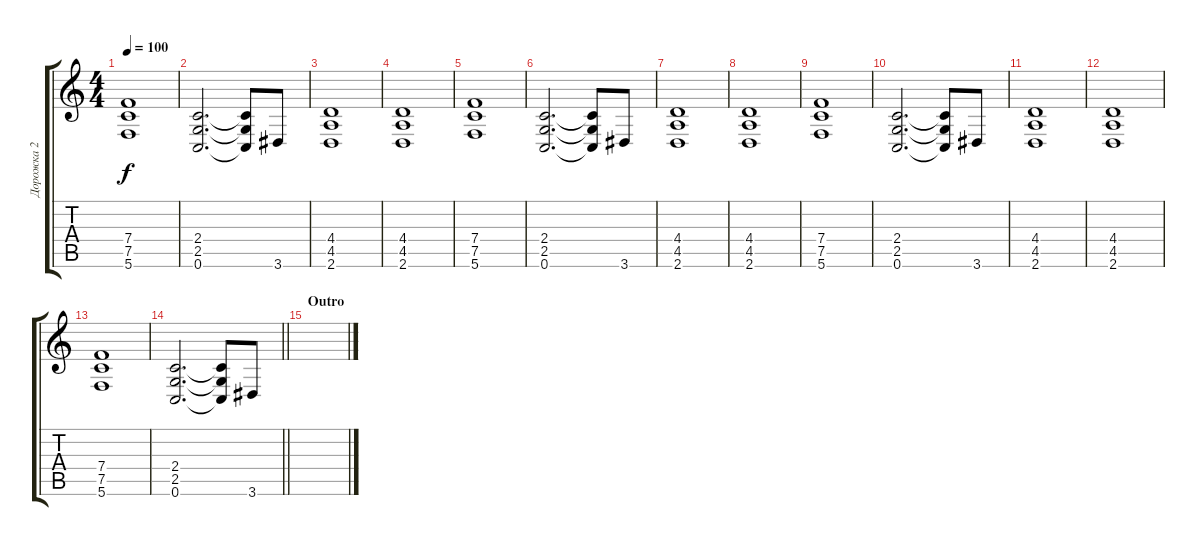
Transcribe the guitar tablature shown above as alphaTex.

\track ("Дорожка 2" "Дорожка 2") {instrument distortionguitar}
\staff {score tabs}
\tuning (C4 G3 Eb3 Bb2 F2 C2) {hide}
\ts (4 4)
\tempo 100
\clef g2
\ks c
(7.4 7.5 5.6).1{dy f} |
(2.4 2.5 0.6).2{d} (2.4{t} 2.5{t} 0.6{t}).8 3.6.8 |
(4.4 4.5 2.6).1{instrument distortionguitar} |
(4.4 4.5 2.6).1 |
(7.4 7.5 5.6).1 |
(2.4 2.5 0.6).2{d} (2.4{t} 2.5{t} 0.6{t}).8 3.6.8 |
(4.4 4.5 2.6).1{instrument distortionguitar} |
(4.4 4.5 2.6).1 |
(7.4 7.5 5.6).1 |
(2.4 2.5 0.6).2{d} (2.4{t} 2.5{t} 0.6{t}).8 3.6.8 |
(4.4 4.5 2.6).1{instrument distortionguitar} |
(4.4 4.5 2.6).1 |
(7.4 7.5 5.6).1 |
\barLineRight lightlight
(2.4 2.5 0.6).2{d} (2.4{t} 2.5{t} 0.6{t}).8 3.6.8 |
\section ("" "Outro")
